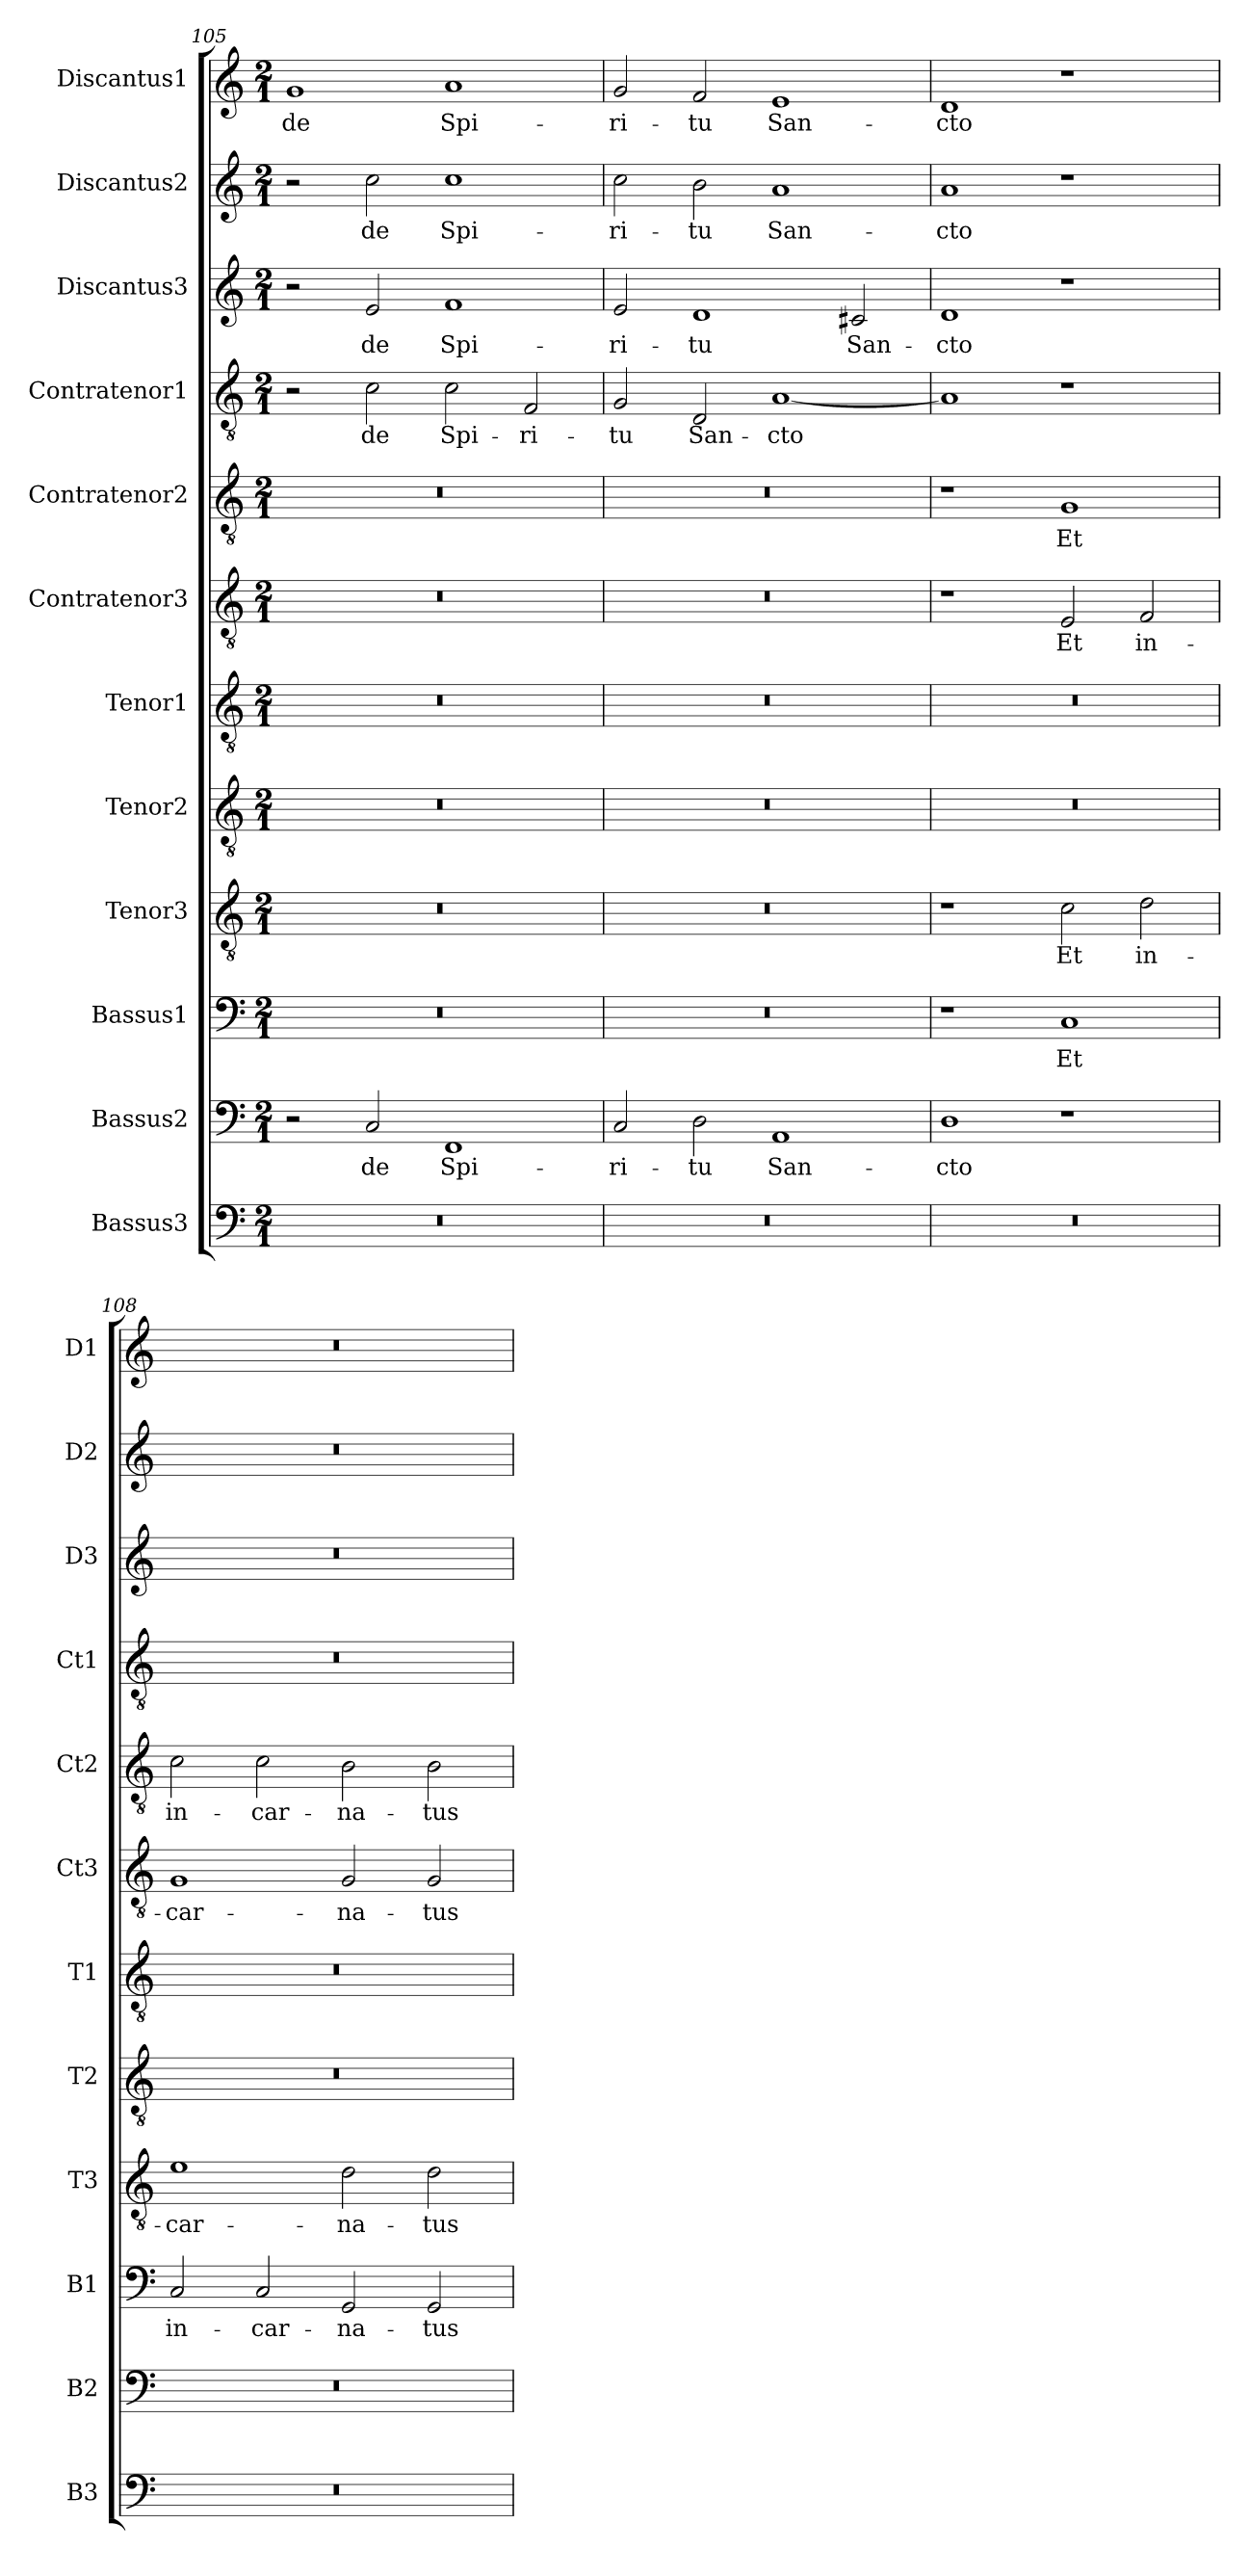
**kern	**kern	**text	**kern	**text	**kern	**text	**kern	**kern	**kern	**text	**kern	**text	**kern	**text	**kern	**text	**kern	**text	**kern	**text
*part12	*part11	*part11	*part10	*part10	*part9	*part9	*part8	*part7	*part6	*part6	*part5	*part5	*part4	*part4	*part3	*part3	*part2	*part2	*part1	*part1
*staff12	*staff11	*staff11	*staff10	*staff10	*staff9	*staff9	*staff8	*staff7	*staff6	*staff6	*staff5	*staff5	*staff4	*staff4	*staff3	*staff3	*staff2	*staff2	*staff1	*staff1
*I"Bassus3	*I"Bassus2	*	*I"Bassus1	*	*I"Tenor3	*	*I"Tenor2	*I"Tenor1	*I"Contratenor3	*	*I"Contratenor2	*	*I"Contratenor1	*	*I"Discantus3	*	*I"Discantus2	*	*I"Discantus1	*
*I'B3	*I'B2	*	*I'B1	*	*I'T3	*	*I'T2	*I'T1	*I'Ct3	*	*I'Ct2	*	*I'Ct1	*	*I'D3	*	*I'D2	*	*I'D1	*
*clefF4	*clefF4	*	*clefF4	*	*clefGv2	*	*clefGv2	*clefGv2	*clefGv2	*	*clefGv2	*	*clefGv2	*	*clefG2	*	*clefG2	*	*clefG2	*
*k[]	*k[]	*	*k[]	*	*k[]	*	*k[]	*k[]	*k[]	*	*k[]	*	*k[]	*	*k[]	*	*k[]	*	*k[]	*
*M2/1	*M2/1	*	*M2/1	*	*M2/1	*	*M2/1	*M2/1	*M2/1	*	*M2/1	*	*M2/1	*	*M2/1	*	*M2/1	*	*M2/1	*
=105	=105	=105	=105	=105	=105	=105	=105	=105	=105	=105	=105	=105	=105	=105	=105	=105	=105	=105	=105	=105
0r	2r	.	0r	.	0r	.	0r	0r	0r	.	0r	.	2r	.	2r	.	2r	.	1g	de
.	2C	de	.	.	.	.	.	.	.	.	.	.	2c	de	2e	de	2cc	de	.	.
.	1FF	Spi-	.	.	.	.	.	.	.	.	.	.	2c	Spi-	1f	Spi-	1cc	Spi-	1a	Spi-
.	.	.	.	.	.	.	.	.	.	.	.	.	2F	-ri-	.	.	.	.	.	.
=106	=106	=106	=106	=106	=106	=106	=106	=106	=106	=106	=106	=106	=106	=106	=106	=106	=106	=106	=106	=106
0r	2C	-ri-	0r	.	0r	.	0r	0r	0r	.	0r	.	2G	-tu	2e	-ri-	2cc	-ri-	2g	-ri-
.	2D	-tu	.	.	.	.	.	.	.	.	.	.	2D	San-	1d	-tu	2b	-tu	2f	-tu
.	1AA	San-	.	.	.	.	.	.	.	.	.	.	[1A	-cto	.	.	1a	San-	1e	San-
.	.	.	.	.	.	.	.	.	.	.	.	.	.	.	2c#X	San-	.	.	.	.
=107	=107	=107	=107	=107	=107	=107	=107	=107	=107	=107	=107	=107	=107	=107	=107	=107	=107	=107	=107	=107
0r	1D	-cto	1r	.	1r	.	0r	0r	1r	.	1r	.	1A]	.	1d	-cto	1a	-cto	1d	-cto
.	1r	.	1C	Et	2c	Et	.	.	2E	Et	1G	Et	1r	.	1r	.	1r	.	1r	.
.	.	.	.	.	2d	in-	.	.	2F	in-	.	.	.	.	.	.	.	.	.	.
=108	=108	=108	=108	=108	=108	=108	=108	=108	=108	=108	=108	=108	=108	=108	=108	=108	=108	=108	=108	=108
0r	0r	.	2C	in-	1e	-car-	0r	0r	1G	-car-	2c	in-	0r	.	0r	.	0r	.	0r	.
.	.	.	2C	-car-	.	.	.	.	.	.	2c	-car-	.	.	.	.	.	.	.	.
.	.	.	2GG	-na-	2d	-na-	.	.	2G	-na-	2B	-na-	.	.	.	.	.	.	.	.
.	.	.	2GG	-tus	2d	-tus	.	.	2G	-tus	2B	-tus	.	.	.	.	.	.	.	.
=	=	=	=	=	=	=	=	=	=	=	=	=	=	=	=	=	=	=	=	=
*-	*-	*-	*-	*-	*-	*-	*-	*-	*-	*-	*-	*-	*-	*-	*-	*-	*-	*-	*-	*-
